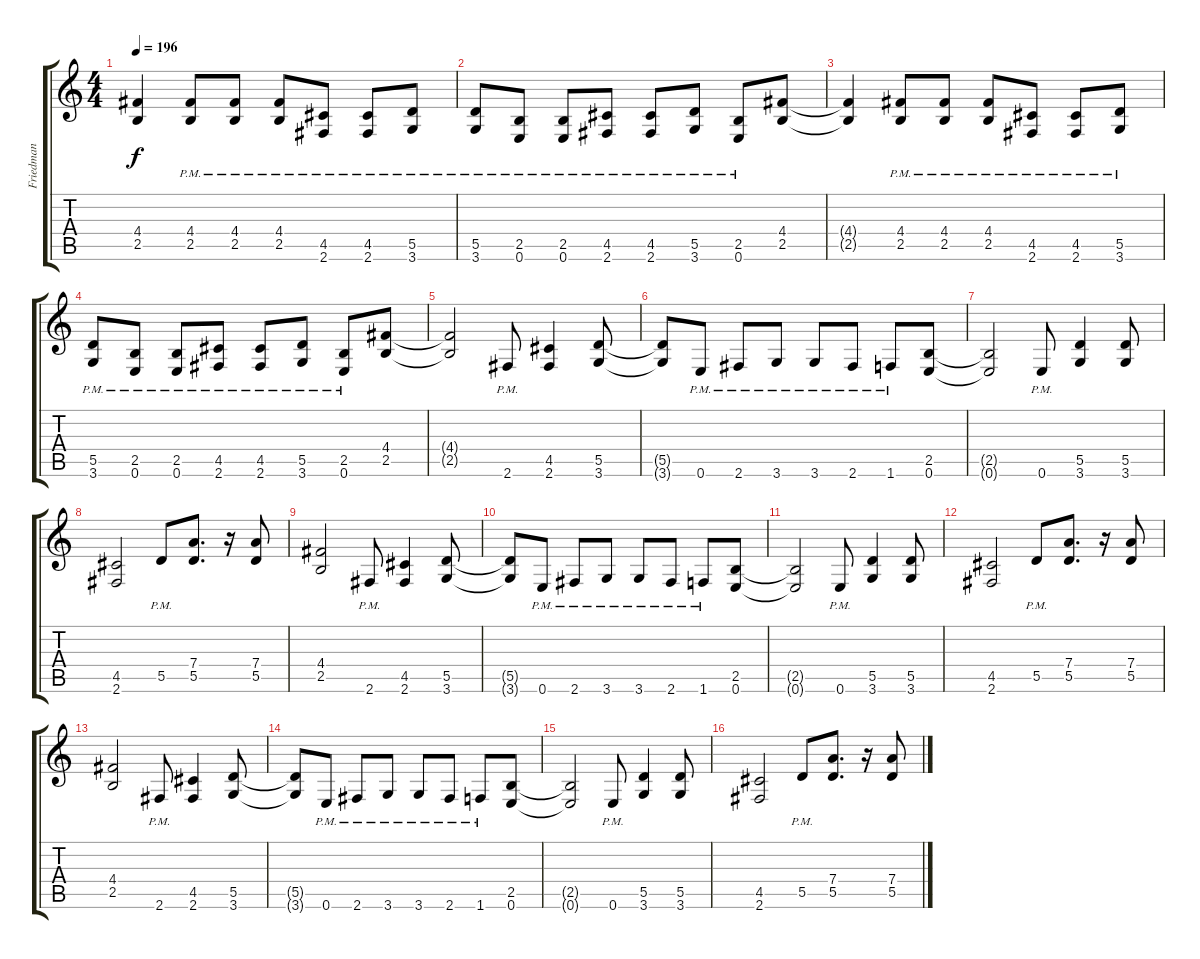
\track ("Friedman" "Friedman") {instrument overdrivenguitar}
\staff {score tabs}
\tuning (E4 B3 G3 D3 A2 E2) {hide}
\ts (4 4)
\tempo 196
\clef g2
\ks c
(4.4 2.5).4{dy f} (4.4{pm} 2.5{pm}).8 (4.4{pm} 2.5{pm}).8 (4.4{pm} 2.5{pm}).8 (4.5{pm} 2.6{pm}).8 (4.5{pm} 2.6{pm}).8 (5.5{pm} 3.6{pm}).8 |
(5.5{pm} 3.6{pm}).8 (2.5{pm} 0.6{pm}).8 (2.5{pm} 0.6{pm}).8 (4.5{pm} 2.6{pm}).8 (4.5{pm} 2.6{pm}).8 (5.5{pm} 3.6{pm}).8 (2.5{pm} 0.6{pm}).8 (4.4 2.5).8 |
(4.4{t} 2.5{t}).4 (4.4{pm} 2.5{pm}).8 (4.4{pm} 2.5{pm}).8 (4.4{pm} 2.5{pm}).8 (4.5{pm} 2.6{pm}).8 (4.5{pm} 2.6{pm}).8 (5.5{pm} 3.6{pm}).8 |
(5.5{pm} 3.6{pm}).8 (2.5{pm} 0.6{pm}).8 (2.5{pm} 0.6{pm}).8 (4.5{pm} 2.6{pm}).8 (4.5{pm} 2.6{pm}).8 (5.5{pm} 3.6{pm}).8 (2.5{pm} 0.6{pm}).8 (4.4 2.5).8 |
(4.4{t} 2.5{t}).2 2.6{pm}.8 (4.5 2.6).4 (5.5 3.6).8 |
(5.5{t} 3.6{t}).8 0.6{pm}.8 2.6{pm}.8 3.6{pm}.8 3.6{pm}.8 2.6{pm}.8 1.6{pm}.8 (2.5 0.6).8 |
(2.5{t} 0.6{t}).2 0.6{pm}.8 (5.5 3.6).4 (5.5 3.6).8 |
(4.5 2.6).2 5.5{pm}.8 (7.4 5.5).8{d} r.16 (7.4 5.5).8 |
(4.4 2.5).2 2.6{pm}.8 (4.5 2.6).4 (5.5 3.6).8 |
(5.5{t} 3.6{t}).8 0.6{pm}.8 2.6{pm}.8 3.6{pm}.8 3.6{pm}.8 2.6{pm}.8 1.6{pm}.8 (2.5 0.6).8 |
(2.5{t} 0.6{t}).2 0.6{pm}.8 (5.5 3.6).4 (5.5 3.6).8 |
(4.5 2.6).2 5.5{pm}.8 (7.4 5.5).8{d} r.16 (7.4 5.5).8 |
(4.4 2.5).2 2.6{pm}.8 (4.5 2.6).4 (5.5 3.6).8 |
(5.5{t} 3.6{t}).8 0.6{pm}.8 2.6{pm}.8 3.6{pm}.8 3.6{pm}.8 2.6{pm}.8 1.6{pm}.8 (2.5 0.6).8 |
(2.5{t} 0.6{t}).2 0.6{pm}.8 (5.5 3.6).4 (5.5 3.6).8 |
(4.5 2.6).2 5.5{pm}.8 (7.4 5.5).8{d} r.16 (7.4 5.5).8
